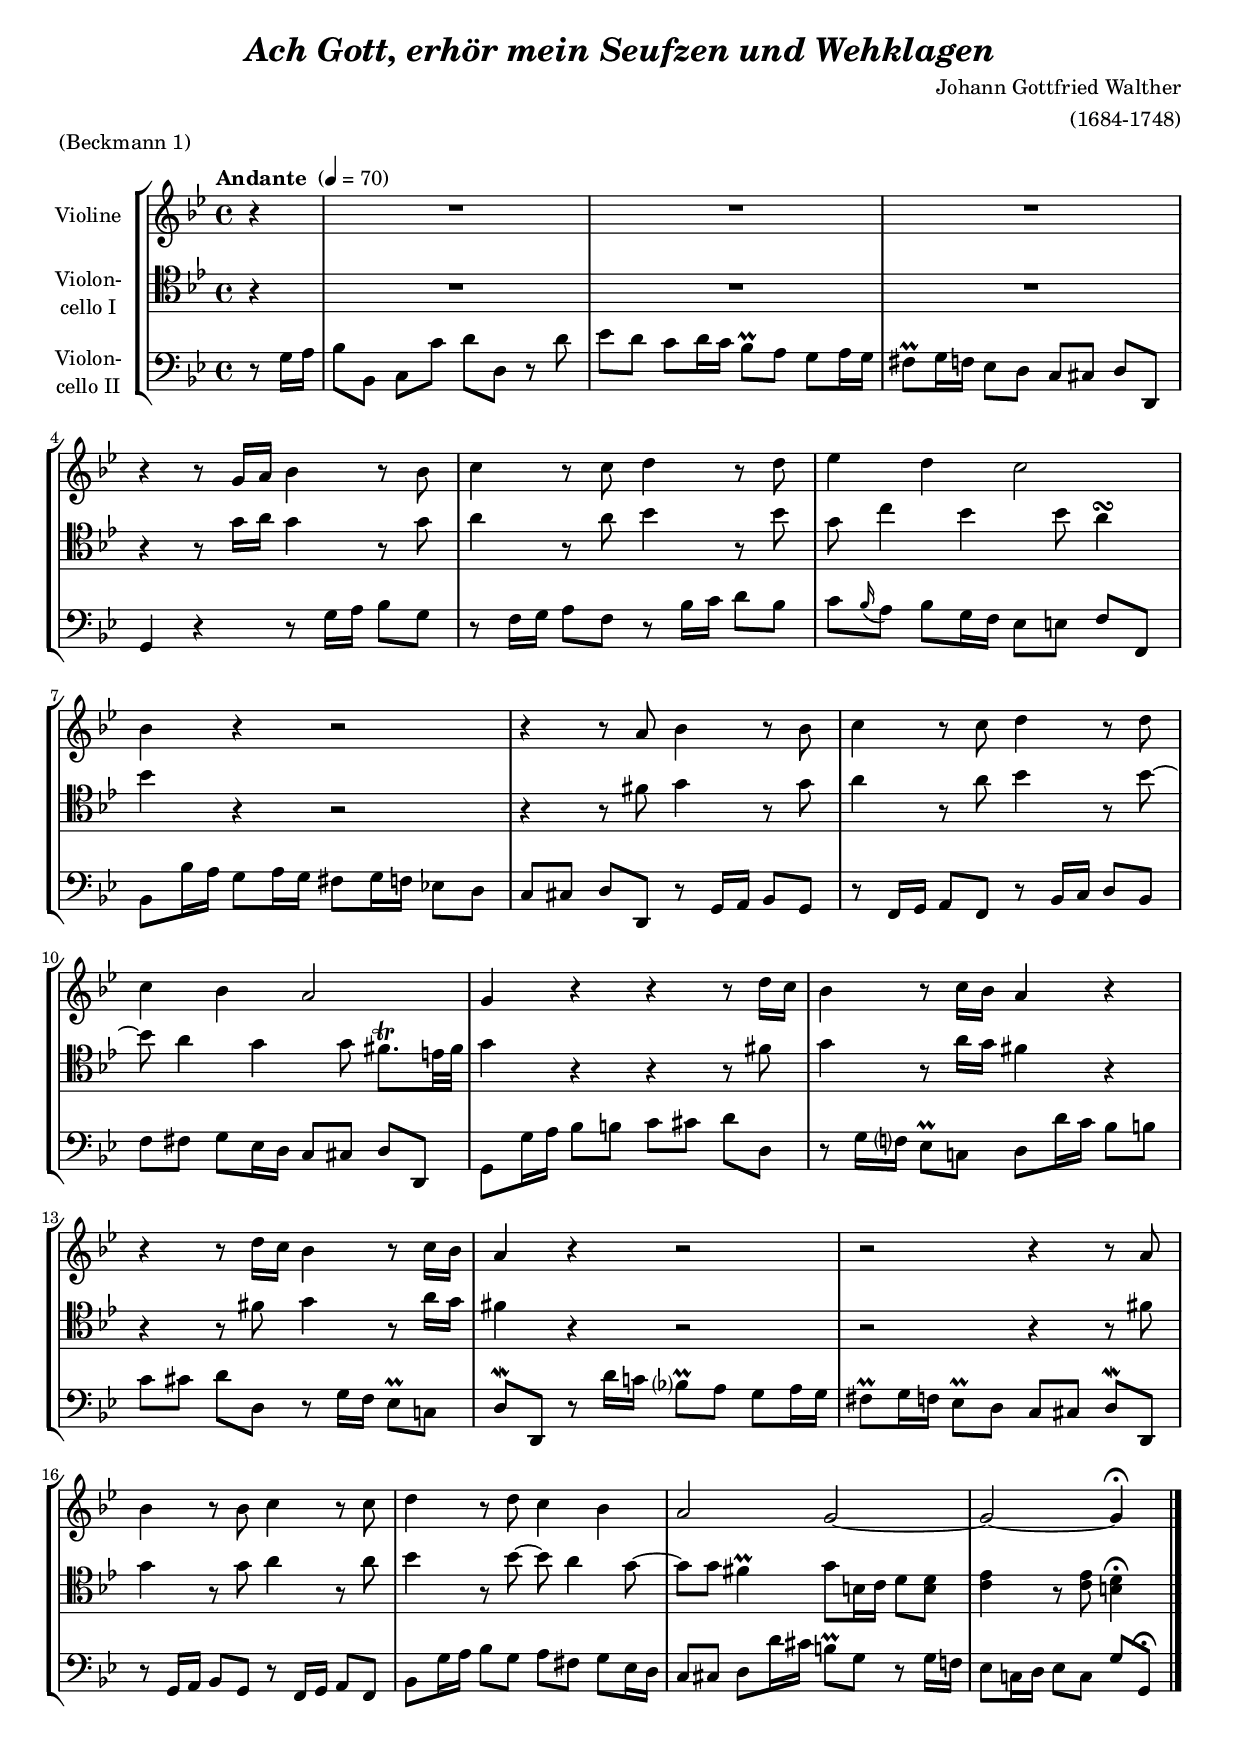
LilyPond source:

\version "2.18.2"
\include "deutsch.ly"
  
#(set-global-staff-size 18)

\header {
  title     = \markup \bold \italic "Ach Gott, erhör mein Seufzen und Wehklagen"
  composer  = "Johann Gottfried Walther"
  arranger  = "(1684-1748)"
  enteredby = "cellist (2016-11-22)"
  piece     = "(Beckmann 1)"
}

voiceconsts = {
  \key g \minor
  \time 4/4
% \numericTimeSignature
  \compressFullBarRests
   % Set default beaming for all staves
  \set Timing.beamExceptions = #'()
  \set Timing.baseMoment     = #(ly:make-moment 1 4)
  \set Timing.beatStructure  = #'(1 1 1 1)
  \tempo "Andante " 4=70
}

%minstr = "harpsichord"
mist = "string ensemble 1"
%minstr = "accordion"
miba = "bassoon"
milo = "drawbar organ"

va = \relative c'' {
  \voiceconsts
  \clef "treble"

  \partial 4 r4
  R1*3
  r4 r8 g16 a b4 r8 b

  c4 r8 c d4 r8 d
  es4 d c2
  b4 r r2
  r4 r8 a b4 r8 b
  c4 r8 c d4 r8 d

  c4 b a2
  g4 r r r8 d'16 c
  b4 r8 c16 b a4 r
  r r8 d16 c b4 r8 c16 b
  a4 r r2

  r r4 r8 a
  b4 r8 b c4 r8 c
  d4 r8 d c4 b
  a2 g~
  g~ g4\fermata \bar "|."
}

vb = \relative c'' {
  \voiceconsts
  \clef "tenor"

  \partial 4 r4
  R1*3
  r4 r8 g16 a g4 r8 g

  a4 r8 a b4 r8 b
  g c4 b b8 a4\turn
  b r r2
  r4 r8 fis g4 r8 g
  a4 r8 a b4 r8 b~

  b a4 g g8 fis8.\trill e32 fis
  g4 r r r8 fis
  g4 r8 a16 g fis4 r
  r r8 fis g4 r8 a16 g
  fis4 r r2

  r r4 r8 fis
  g4 r8 g a4 r8 a
  b4 r8 b~ b a4 g8~
  g g fis4\prall g8 h,16 c d8 <h d>
  <c es>4 r8 <c es> <h d>4\fermata \bar "|."
}

vc = \relative c' {
  \voiceconsts
  \clef "bass"

  \partial 4 r8 g16 a
  b8 b, c c' d d, r d'
  es d c d16 c b8\prall a g a16 g
  fis8\prall g16 f es8 d c cis d d,
  g4 r r8 g'16 a b8 g

  r f16 g a8 f r b16 c d8 b
  c \appoggiatura b16 a8 b g16 f es8 e f f,
  b b'16 a g8 a16 g fis8 g16 f es!8 d
  c cis d d, r g16 a b8 g
  r f16 g a8 f r b16 c d8 b

  f' fis g es16 d c8 cis d d,
  g g'16 a b8 h c cis d d,
  r g16 f? es8\prall c! d d'16 c b8 h
  c cis d d, r g16 f es8\prall c!
  d\mordent d, r d''16 c! b?8\prall a g a16 g

  fis8\prall g16 f es8\prall d c cis d\mordent d,
  r g16 a b8 g r f16 g a8 f
  b g'16 a b8 g a fis g es16 d
  c8 cis d d'16 cis h8\prall g r g16 f!
  es8 c!16 d es8 c g' g,\fermata \bar "|."
}


music = \new StaffGroup <<
      \new Staff {
	\set Staff.midiInstrument = \mist
	\set Staff.instrumentName = \markup \center-column { "Violine" }
	\transpose  g g { \va }
      }

      \new Staff {
	\set Staff.midiInstrument = \mist
	\set Staff.instrumentName = \markup \center-column { "Violon-" "cello I" }
	\transpose  g g { \vb }
      }

      \new Staff {
	\set Staff.midiInstrument = \miba
	\set Staff.instrumentName = \markup \center-column { "Violon-" "cello II" }
	\transpose  g g { \vc }
      }
>>

\book {
  \score {
    \music
    \layout {}
  }

  \score {
    \unfoldRepeats \music

    \midi {
      \context {
        \Score
      }
    }
  }
}
